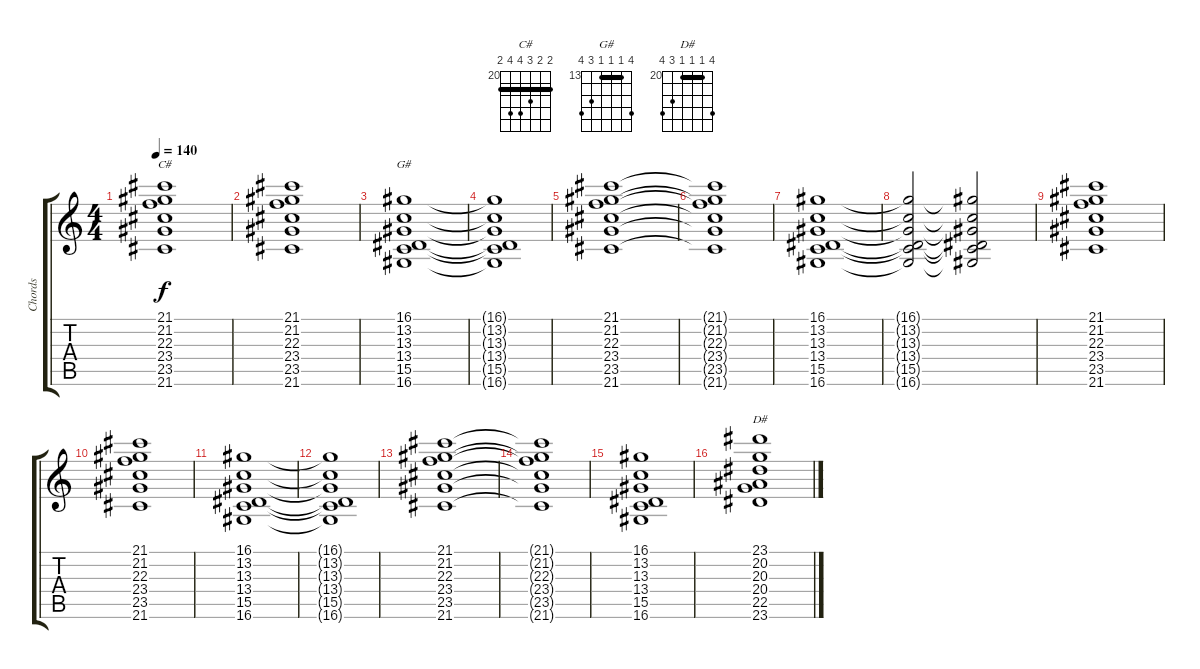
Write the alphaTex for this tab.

\track ("Chords" "Chords") {instrument brightacousticpiano}
\staff {score tabs}
\tuning (E4 B3 G3 D3 A2 E2) {hide}
\chord ("C#" 21 21 22 23 23 21) {firstfret 20 barre 21}
\chord ("G#" 16 13 13 13 15 16) {firstfret 13 barre 13}
\chord ("D#" 23 20 20 20 22 23) {firstfret 20 barre 20}
\ts (4 4)
\tempo 140
\clef g2
\ks c
(21.1 21.2 22.3 23.4 23.5 21.6).1{ch "C#" dy f} |
(21.1 21.2 22.3 23.4 23.5 21.6).1 |
(16.1 13.2 13.3 13.4 15.5 16.6).1{ch "G#"} |
(16.1{t} 13.2{t} 13.3{t} 13.4{t} 15.5{t} 16.6{t}).1 |
(21.1 21.2 22.3 23.4 23.5 21.6).1 |
(21.1{t} 21.2{t} 22.3{t} 23.4{t} 23.5{t} 21.6{t}).1 |
(16.1 13.2 13.3 13.4 15.5 16.6).1 |
(16.1{t} 13.2{t} 13.3{t} 13.4{t} 15.5{t} 16.6{t}).2 (16.1{t} 13.2{t} 13.3{t} 13.4{t} 15.5{t} 16.6{t}).2 |
(21.1 21.2 22.3 23.4 23.5 21.6).1 |
(21.1 21.2 22.3 23.4 23.5 21.6).1 |
(16.1 13.2 13.3 13.4 15.5 16.6).1 |
(16.1{t} 13.2{t} 13.3{t} 13.4{t} 15.5{t} 16.6{t}).1 |
(21.1 21.2 22.3 23.4 23.5 21.6).1 |
(21.1{t} 21.2{t} 22.3{t} 23.4{t} 23.5{t} 21.6{t}).1 |
(16.1 13.2 13.3 13.4 15.5 16.6).1 |
(23.1 20.2 20.3 20.4 22.5 23.6).1{ch "D#"}
